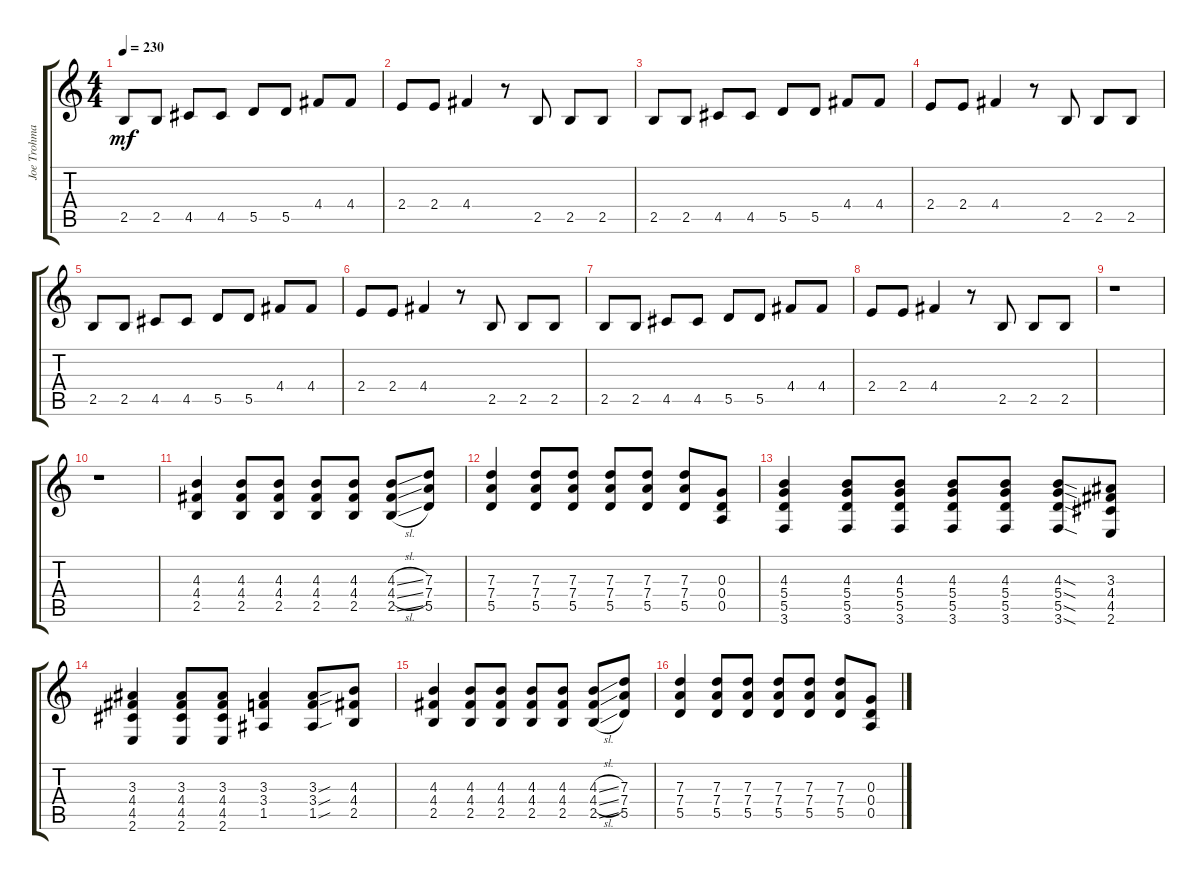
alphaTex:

\track ("Joe Trohman" "Joe Trohma") {instrument distortionguitar}
\staff {score tabs}
\tuning (E4 B3 G3 D3 A2 D2) {hide}
\ts (4 4)
\tempo 230
\clef g2
\ks c
2.5.8{dy mf} 2.5.8 4.5.8 4.5.8 5.5.8 5.5.8 4.4.8 4.4.8 |
2.4.8 2.4.8 4.4.4 r.8 2.5.8 2.5.8 2.5.8 |
2.5.8 2.5.8 4.5.8 4.5.8 5.5.8 5.5.8 4.4.8 4.4.8 |
2.4.8 2.4.8 4.4.4 r.8 2.5.8 2.5.8 2.5.8 |
2.5.8 2.5.8 4.5.8 4.5.8 5.5.8 5.5.8 4.4.8 4.4.8 |
2.4.8 2.4.8 4.4.4 r.8 2.5.8 2.5.8 2.5.8 |
2.5.8 2.5.8 4.5.8 4.5.8 5.5.8 5.5.8 4.4.8 4.4.8 |
2.4.8 2.4.8 4.4.4 r.8 2.5.8 2.5.8 2.5.8 |
r.1 |
r.1 |
(4.3 4.4 2.5).4 (4.3 4.4 2.5).8 (4.3 4.4 2.5).8 (4.3 4.4 2.5).8 (4.3 4.4 2.5).8 (4.3{sl} 4.4{sl} 2.5{sl}).8 (7.3 7.4 5.5).8 |
(7.3 7.4 5.5).4 (7.3 7.4 5.5).8 (7.3 7.4 5.5).8 (7.3 7.4 5.5).8 (7.3 7.4 5.5).8 (7.3 7.4 5.5).8 (0.3 0.4 0.5).8 |
(4.3 5.4 5.5 3.6).4 (4.3 5.4 5.5 3.6).8 (4.3 5.4 5.5 3.6).8 (4.3 5.4 5.5 3.6).8 (4.3 5.4 5.5 3.6).8 (4.3{sod} 5.4{sod} 5.5{sod} 3.6{sod}).8 (3.3 4.4 4.5 2.6).8 |
(3.3 4.4 4.5 2.6).4 (3.3 4.4 4.5 2.6).8 (3.3 4.4 4.5 2.6).8 (3.3 3.4 1.5).4 (3.3{sou} 3.4{sou} 1.5{sou}).8 (4.3 4.4 2.5).8 |
(4.3 4.4 2.5).4 (4.3 4.4 2.5).8 (4.3 4.4 2.5).8 (4.3 4.4 2.5).8 (4.3 4.4 2.5).8 (4.3{sl} 4.4{sl} 2.5{sl}).8 (7.3 7.4 5.5).8 |
(7.3 7.4 5.5).4 (7.3 7.4 5.5).8 (7.3 7.4 5.5).8 (7.3 7.4 5.5).8 (7.3 7.4 5.5).8 (7.3 7.4 5.5).8 (0.3 0.4 0.5).8
